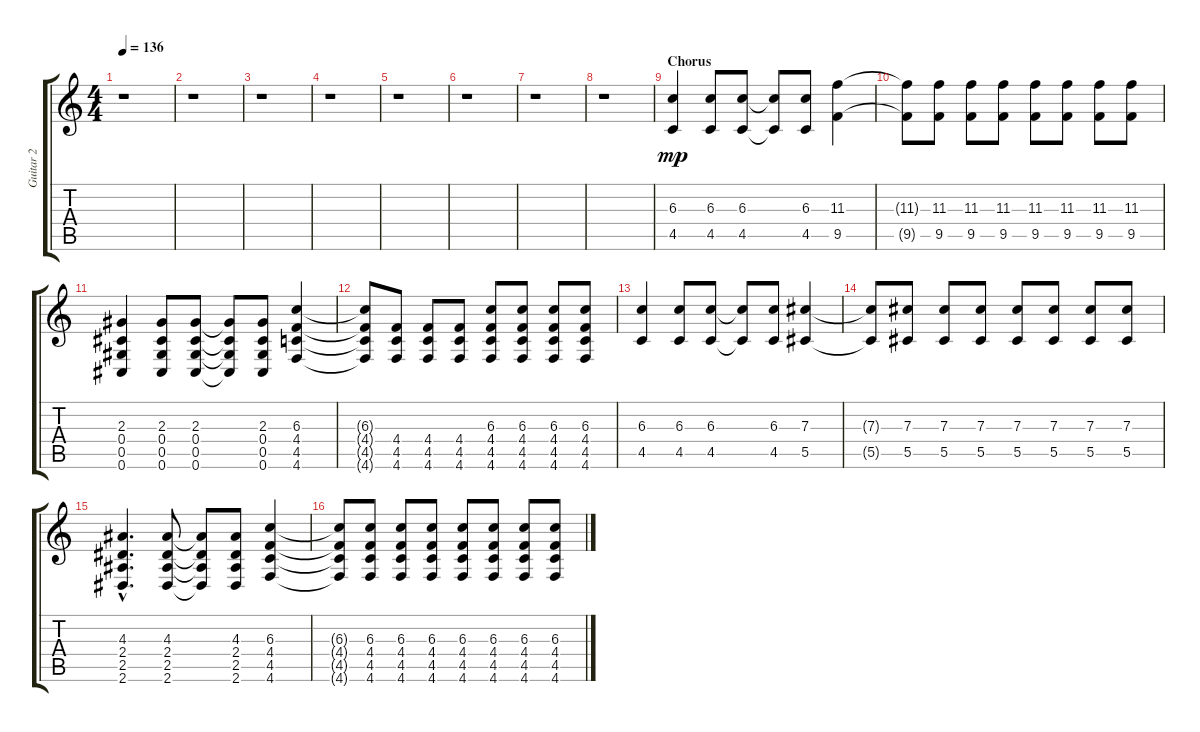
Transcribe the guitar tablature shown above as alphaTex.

\track ("Guitar 2" "Guitar 2") {instrument distortionguitar}
\staff {score tabs}
\tuning (Eb4 Bb3 Gb3 Db3 Ab2 Db2) {hide}
\ts (4 4)
\tempo 136
\clef g2
\ks c
r.1{dy mp} |
r.1 |
r.1 |
r.1 |
r.1 |
r.1 |
r.1 |
r.1 |
\section ("" "Chorus")
(6.3 4.5).4 (6.3 4.5).8 (6.3 4.5).8 (6.3{t} 4.5{t}).8 (6.3 4.5).8 (11.3 9.5).4 |
(11.3{t} 9.5{t}).8 (11.3 9.5).8 (11.3 9.5).8 (11.3 9.5).8 (11.3 9.5).8 (11.3 9.5).8 (11.3 9.5).8 (11.3 9.5).8 |
(2.3 0.4 0.5 0.6).4 (2.3 0.4 0.5 0.6).8 (2.3 0.4 0.5 0.6).8 (2.3{t} 0.4{t} 0.5{t} 0.6{t}).8 (2.3 0.4 0.5 0.6).8 (6.3 4.4 4.5 4.6).4 |
(6.3{t} 4.4{t} 4.5{t} 4.6{t}).8 (4.4 4.5 4.6).8 (4.4 4.5 4.6).8 (4.4 4.5 4.6).8 (6.3 4.4 4.5 4.6).8 (6.3 4.4 4.5 4.6).8 (6.3 4.4 4.5 4.6).8 (6.3 4.4 4.5 4.6).8 |
(6.3 4.5).4 (6.3 4.5).8 (6.3 4.5).8 (6.3{t} 4.5{t}).8 (6.3 4.5).8 (7.3 5.5).4 |
(7.3{t} 5.5{t}).8 (7.3 5.5).8 (7.3 5.5).8 (7.3 5.5).8 (7.3 5.5).8 (7.3 5.5).8 (7.3 5.5).8 (7.3 5.5).8 |
(4.3{hac} 2.4{hac} 2.5{hac} 2.6{hac}).4{d} (4.3 2.4 2.5 2.6).8 (4.3{t} 2.4{t} 2.5{t} 2.6{t}).8 (4.3 2.4 2.5 2.6).8 (6.3 4.4 4.5 4.6).4 |
(6.3{t} 4.4{t} 4.5{t} 4.6{t}).8 (6.3 4.4 4.5 4.6).8 (6.3 4.4 4.5 4.6).8 (6.3 4.4 4.5 4.6).8 (6.3 4.4 4.5 4.6).8 (6.3 4.4 4.5 4.6).8 (6.3 4.4 4.5 4.6).8 (6.3 4.4 4.5 4.6).8
